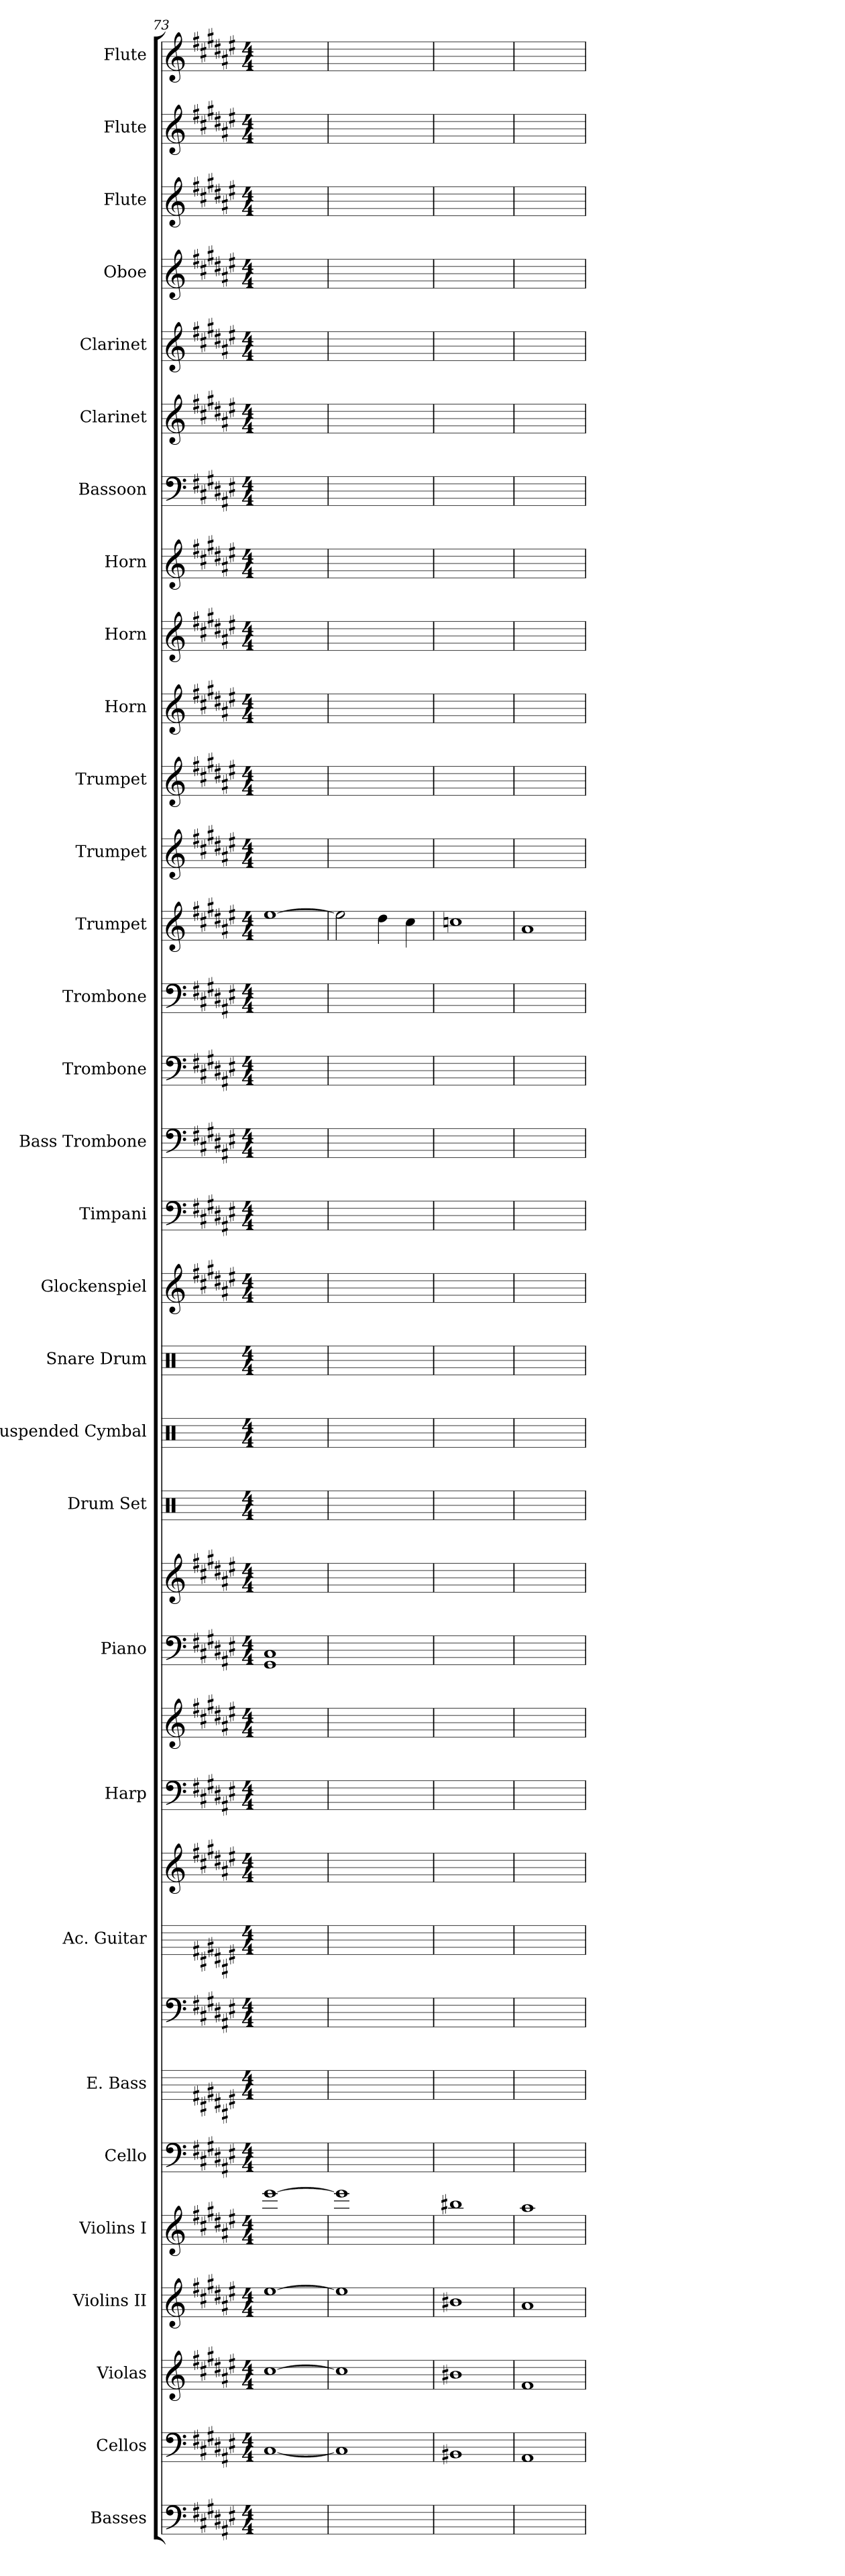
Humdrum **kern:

**kern	**kern	**kern	**kern	**kern	**kern	**kern	**kern	**kern	**kern	**kern	**kern	**kern	**kern	**kern	**kern	**kern	**kern	**kern	**kern	**kern	**kern	**kern	**kern	**kern	**kern	**kern	**kern	**kern	**kern	**kern	**kern	**kern	**kern	**kern
*part31	*part30	*part29	*part28	*part27	*part26	*part25	*part25	*part24	*part24	*part23	*part23	*part22	*part22	*part21	*part20	*part19	*part18	*part17	*part16	*part15	*part14	*part13	*part12	*part11	*part10	*part9	*part8	*part7	*part6	*part5	*part4	*part3	*part2	*part1
*staff35	*staff34	*staff33	*staff32	*staff31	*staff30	*staff29	*staff28	*staff27	*staff26	*staff25	*staff24	*staff23	*staff22	*staff21	*staff20	*staff19	*staff18	*staff17	*staff16	*staff15	*staff14	*staff13	*staff12	*staff11	*staff10	*staff9	*staff8	*staff7	*staff6	*staff5	*staff4	*staff3	*staff2	*staff1
*I"Basses	*I"Cellos	*I"Violas	*I"Violins II	*I"Violins I	*I"Cello	*I"E. Bass	*	*I"Ac. Guitar	*	*I"Harp	*	*I"Piano	*	*I"Drum Set	*I"Suspended Cymbal	*I"Snare Drum	*I"Glockenspiel	*I"Timpani	*I"Bass Trombone	*I"Trombone	*I"Trombone	*I"Trumpet	*I"Trumpet	*I"Trumpet	*I"Horn	*I"Horn	*I"Horn	*I"Bassoon	*I"Clarinet	*I"Clarinet	*I"Oboe	*I"Flute	*I"Flute	*I"Flute
*	*	*	*	*	*	*	*	*	*	*	*	*	*	*	*I'Cym	*I'Sn Dr	*	*	*	*	*	*	*	*	*	*	*	*	*	*	*	*	*	*
*clefF4	*clefF4	*clefG2	*clefG2	*clefG2	*clefF4	*	*clefF4	*	*clefG2	*clefF4	*clefG2	*clefF4	*clefG2	*clefX	*clefX	*clefX	*clefG2	*clefF4	*clefF4	*clefF4	*clefF4	*clefG2	*clefG2	*clefG2	*clefG2	*clefG2	*clefG2	*clefF4	*clefG2	*clefG2	*clefG2	*clefG2	*clefG2	*clefG2
*ITrd7c12	*	*	*	*	*	*ITrd7c12	*ITrd7c12	*ITrd7c12	*ITrd7c12	*	*	*	*	*	*	*	*ITrd-14c-24	*	*	*	*	*	*	*	*	*	*	*	*	*	*	*ITrd-7c-12	*	*
*k[f#c#g#d#a#e#]	*k[f#c#g#d#a#e#]	*k[f#c#g#d#a#e#]	*k[f#c#g#d#a#e#]	*k[f#c#g#d#a#e#]	*k[f#c#g#d#a#e#]	*k[f#c#g#d#a#e#]	*k[f#c#g#d#a#e#]	*k[f#c#g#d#a#e#]	*k[f#c#g#d#a#e#]	*k[f#c#g#d#a#e#]	*k[f#c#g#d#a#e#]	*k[f#c#g#d#a#e#]	*k[f#c#g#d#a#e#]	*	*	*	*k[f#c#g#d#a#e#]	*k[f#c#g#d#a#e#]	*k[f#c#g#d#a#e#]	*k[f#c#g#d#a#e#]	*k[f#c#g#d#a#e#]	*k[f#c#g#d#a#e#]	*k[f#c#g#d#a#e#]	*k[f#c#g#d#a#e#]	*k[f#c#g#d#a#e#]	*k[f#c#g#d#a#e#]	*k[f#c#g#d#a#e#]	*k[f#c#g#d#a#e#]	*k[f#c#g#d#a#e#]	*k[f#c#g#d#a#e#]	*k[f#c#g#d#a#e#]	*k[f#c#g#d#a#e#]	*k[f#c#g#d#a#e#]	*k[f#c#g#d#a#e#]
*F#:	*F#:	*F#:	*F#:	*F#:	*F#:	*F#:	*F#:	*F#:	*F#:	*F#:	*F#:	*F#:	*F#:	*	*	*	*F#:	*F#:	*F#:	*F#:	*F#:	*F#:	*F#:	*F#:	*F#:	*F#:	*F#:	*F#:	*F#:	*F#:	*F#:	*F#:	*F#:	*F#:
*M4/4	*M4/4	*M4/4	*M4/4	*M4/4	*M4/4	*M4/4	*M4/4	*M4/4	*M4/4	*M4/4	*M4/4	*M4/4	*M4/4	*M4/4	*M4/4	*M4/4	*M4/4	*M4/4	*M4/4	*M4/4	*M4/4	*M4/4	*M4/4	*M4/4	*M4/4	*M4/4	*M4/4	*M4/4	*M4/4	*M4/4	*M4/4	*M4/4	*M4/4	*M4/4
=73	=73	=73	=73	=73	=73	=73	=73	=73	=73	=73	=73	=73	=73	=73	=73	=73	=73	=73	=73	=73	=73	=73	=73	=73	=73	=73	=73	=73	=73	=73	=73	=73	=73	=73
1ryy	[1C#	[1cc#	[1ee#	[1eee#	1ryy	1ryy	1ryy	1ryy	1ryy	1ryy	1ryy	1C# 1GG#	1ryy	1ryy	1ryy	1ryy	1ryy	1ryy	1ryy	1ryy	1ryy	[1ee#	1ryy	1ryy	1ryy	1ryy	1ryy	1ryy	1ryy	1ryy	1ryy	1ryy	1ryy	1ryy
=74	=74	=74	=74	=74	=74	=74	=74	=74	=74	=74	=74	=74	=74	=74	=74	=74	=74	=74	=74	=74	=74	=74	=74	=74	=74	=74	=74	=74	=74	=74	=74	=74	=74	=74
1ryy	1C#]	1cc#]	1ee#]	1eee#]	1ryy	1ryy	1ryy	1ryy	1ryy	1ryy	1ryy	1ryy	1ryy	1ryy	1ryy	1ryy	1ryy	1ryy	1ryy	1ryy	1ryy	2ee#]	1ryy	1ryy	1ryy	1ryy	1ryy	1ryy	1ryy	1ryy	1ryy	1ryy	1ryy	1ryy
.	.	.	.	.	.	.	.	.	.	.	.	.	.	.	.	.	.	.	.	.	.	4dd#	.	.	.	.	.	.	.	.	.	.	.	.
.	.	.	.	.	.	.	.	.	.	.	.	.	.	.	.	.	.	.	.	.	.	4cc#	.	.	.	.	.	.	.	.	.	.	.	.
=75	=75	=75	=75	=75	=75	=75	=75	=75	=75	=75	=75	=75	=75	=75	=75	=75	=75	=75	=75	=75	=75	=75	=75	=75	=75	=75	=75	=75	=75	=75	=75	=75	=75	=75
1ryy	1BB#X	1b#X	1b#X	1bb#X	1ryy	1ryy	1ryy	1ryy	1ryy	1ryy	1ryy	1ryy	1ryy	1ryy	1ryy	1ryy	1ryy	1ryy	1ryy	1ryy	1ryy	1ccn	1ryy	1ryy	1ryy	1ryy	1ryy	1ryy	1ryy	1ryy	1ryy	1ryy	1ryy	1ryy
=76	=76	=76	=76	=76	=76	=76	=76	=76	=76	=76	=76	=76	=76	=76	=76	=76	=76	=76	=76	=76	=76	=76	=76	=76	=76	=76	=76	=76	=76	=76	=76	=76	=76	=76
1ryy	1AA#	1f#	1a#	1aa#	1ryy	1ryy	1ryy	1ryy	1ryy	1ryy	1ryy	1ryy	1ryy	1ryy	1ryy	1ryy	1ryy	1ryy	1ryy	1ryy	1ryy	1a#	1ryy	1ryy	1ryy	1ryy	1ryy	1ryy	1ryy	1ryy	1ryy	1ryy	1ryy	1ryy
=	=	=	=	=	=	=	=	=	=	=	=	=	=	=	=	=	=	=	=	=	=	=	=	=	=	=	=	=	=	=	=	=	=	=
*-	*-	*-	*-	*-	*-	*-	*-	*-	*-	*-	*-	*-	*-	*-	*-	*-	*-	*-	*-	*-	*-	*-	*-	*-	*-	*-	*-	*-	*-	*-	*-	*-	*-	*-
